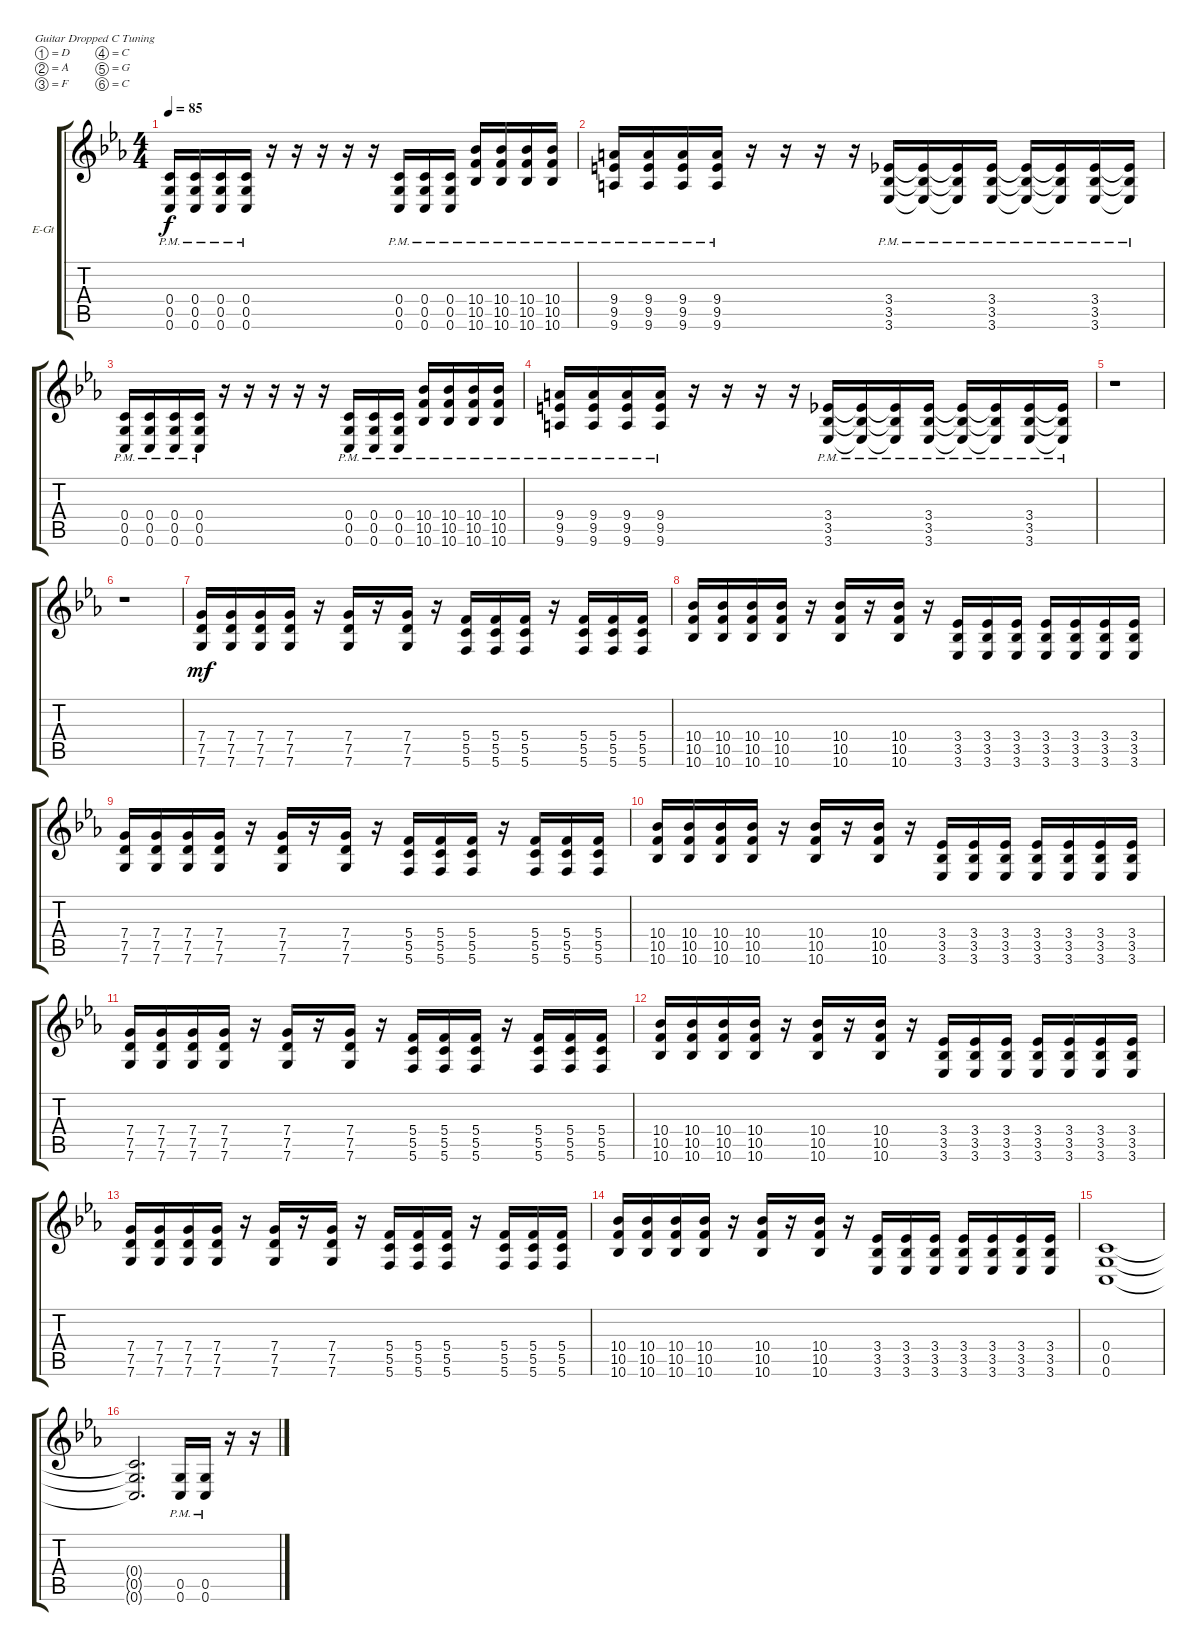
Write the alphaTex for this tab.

\defaultSystemsLayout 4
\bracketExtendMode groupsimilarinstruments
\firstSystemTrackNameOrientation horizontal
\otherSystemsTrackNameOrientation horizontal
\track ("Rithm Guitar" "E-Gt") {instrument distortionguitar}
\staff {score tabs}
\tuning (D4 A3 F3 C3 G2 C2)
\ts (4 4)
\tempo 85
\clef g2
\ks eb
(0.6 0.5 0.4{pm}).16{dy f} (0.6 0.5 0.4{pm}).16 (0.6 0.5 0.4{pm}).16 (0.6 0.5 0.4{pm}).16 r.16 r.16 r.16 r.16 r.16 (0.4{pm} 0.5 0.6).16 (0.4{pm} 0.5 0.6).16 (0.4{pm} 0.5 0.6).16 (10.4{pm} 10.5 10.6).16 (10.4{pm} 10.5 10.6).16 (10.4{pm} 10.5 10.6).16 (10.4{pm} 10.5 10.6).16 |
(9.6{pm} 9.4{pm} 9.5).16 (9.4{pm} 9.6{pm} 9.5).16 (9.6{pm} 9.4{pm} 9.5).16 (9.4{pm} 9.6{pm} 9.5).16 r.16 r.16 r.16 r.16 (3.6 3.5 3.4{pm}).16 (3.6{t} 3.5{t} 3.4{pm t}).16 (3.6{t} 3.5{t} 3.4{pm t}).16 (3.6 3.5 3.4{pm}).16 (3.4{pm t} 3.5{t} 3.6{t}).16 (3.6{t} 3.5{t} 3.4{pm t}).16 (3.4{pm} 3.5{pm} 3.6{pm}).16 (3.5{pm t} 3.4{pm t} 3.6{pm t}).16 |
(0.6 0.5 0.4{pm}).16 (0.6 0.5 0.4{pm}).16 (0.6 0.5 0.4{pm}).16 (0.6 0.5 0.4{pm}).16 r.16 r.16 r.16 r.16 r.16 (0.4{pm} 0.5 0.6).16 (0.4{pm} 0.5 0.6).16 (0.4{pm} 0.5 0.6).16 (10.4{pm} 10.5 10.6).16 (10.4{pm} 10.5 10.6).16 (10.4{pm} 10.5 10.6).16 (10.4{pm} 10.5 10.6).16 |
(9.6{pm} 9.4{pm} 9.5).16 (9.4{pm} 9.6{pm} 9.5).16 (9.6{pm} 9.4{pm} 9.5).16 (9.4{pm} 9.6{pm} 9.5).16 r.16 r.16 r.16 r.16 (3.6 3.5 3.4{pm}).16 (3.6{t} 3.5{t} 3.4{pm t}).16 (3.6{t} 3.5{t} 3.4{pm t}).16 (3.6 3.5 3.4{pm}).16 (3.4{pm t} 3.5{t} 3.6{t}).16 (3.6{t} 3.5{t} 3.4{pm t}).16 (3.4{pm} 3.5{pm} 3.6{pm}).16 (3.5{pm t} 3.4{pm t} 3.6{pm t}).16 |
r.1 |
r.1 |
(7.6 7.5 7.4).16{dy mf} (7.6 7.5 7.4).16 (7.6 7.4 7.5).16 (7.4 7.5 7.6).16 r.16 (7.6 7.5 7.4).16 r.16 (7.6 7.5 7.4).16 r.16 (5.6 5.5 5.4).16 (5.6 5.5 5.4).16 (5.4 5.5 5.6).16 r.16 (5.6 5.5 5.4).16 (5.6 5.5 5.4).16 (5.4 5.5 5.6).16 |
(10.6 10.5 10.4).16 (10.6 10.5 10.4).16 (10.6 10.5 10.4).16 (10.6 10.5 10.4).16 r.16 (10.6 10.5 10.4).16 r.16 (10.6 10.5 10.4).16 r.16 (3.6 3.5 3.4).16 (3.4 3.5 3.6).16 (3.6 3.5 3.4).16 (3.4 3.5 3.6).16 (3.6 3.5 3.4).16 (3.4 3.5 3.6).16 (3.4 3.5 3.6).16 |
(7.6 7.5 7.4).16 (7.6 7.5 7.4).16 (7.6 7.4 7.5).16 (7.4 7.5 7.6).16 r.16 (7.6 7.5 7.4).16 r.16 (7.6 7.5 7.4).16 r.16 (5.6 5.5 5.4).16 (5.6 5.5 5.4).16 (5.4 5.5 5.6).16 r.16 (5.6 5.5 5.4).16 (5.6 5.5 5.4).16 (5.4 5.5 5.6).16 |
(10.6 10.5 10.4).16 (10.6 10.5 10.4).16 (10.6 10.5 10.4).16 (10.6 10.5 10.4).16 r.16 (10.6 10.5 10.4).16 r.16 (10.6 10.5 10.4).16 r.16 (3.6 3.5 3.4).16 (3.4 3.5 3.6).16 (3.6 3.5 3.4).16 (3.4 3.5 3.6).16 (3.6 3.5 3.4).16 (3.4 3.5 3.6).16 (3.4 3.5 3.6).16 |
(7.6 7.5 7.4).16 (7.6 7.5 7.4).16 (7.6 7.4 7.5).16 (7.4 7.5 7.6).16 r.16 (7.6 7.5 7.4).16 r.16 (7.6 7.5 7.4).16 r.16 (5.6 5.5 5.4).16 (5.6 5.5 5.4).16 (5.4 5.5 5.6).16 r.16 (5.6 5.5 5.4).16 (5.6 5.5 5.4).16 (5.4 5.5 5.6).16 |
(10.6 10.5 10.4).16 (10.6 10.5 10.4).16 (10.6 10.5 10.4).16 (10.6 10.5 10.4).16 r.16 (10.6 10.5 10.4).16 r.16 (10.6 10.5 10.4).16 r.16 (3.6 3.5 3.4).16 (3.4 3.5 3.6).16 (3.6 3.5 3.4).16 (3.4 3.5 3.6).16 (3.6 3.5 3.4).16 (3.4 3.5 3.6).16 (3.4 3.5 3.6).16 |
(7.6 7.5 7.4).16 (7.6 7.5 7.4).16 (7.6 7.4 7.5).16 (7.4 7.5 7.6).16 r.16 (7.6 7.5 7.4).16 r.16 (7.6 7.5 7.4).16 r.16 (5.6 5.5 5.4).16 (5.6 5.5 5.4).16 (5.4 5.5 5.6).16 r.16 (5.6 5.5 5.4).16 (5.6 5.5 5.4).16 (5.4 5.5 5.6).16 |
(10.6 10.5 10.4).16 (10.6 10.5 10.4).16 (10.6 10.5 10.4).16 (10.6 10.5 10.4).16 r.16 (10.6 10.5 10.4).16 r.16 (10.6 10.5 10.4).16 r.16 (3.6 3.5 3.4).16 (3.4 3.5 3.6).16 (3.6 3.5 3.4).16 (3.4 3.5 3.6).16 (3.6 3.5 3.4).16 (3.4 3.5 3.6).16 (3.4 3.5 3.6).16 |
(0.6 0.5 0.4).1 |
(0.4{t} 0.5{t} 0.6{t}).2{d} (0.6{pm} 0.5{pm}).16 (0.6{pm} 0.5{pm}).16 r.16 r.16
